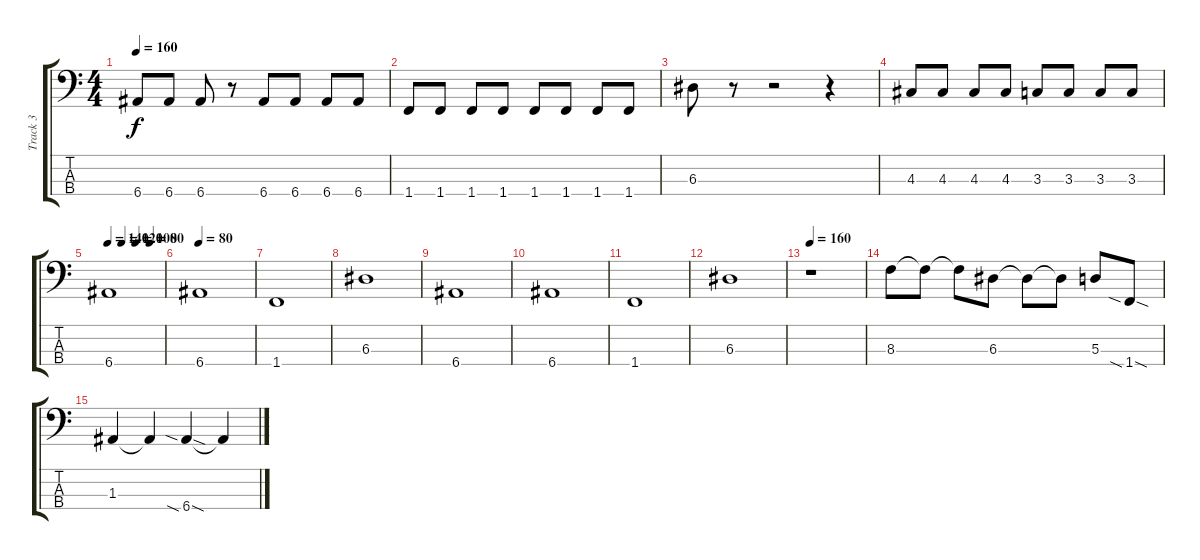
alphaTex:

\track ("Track 3" "Track 3") {instrument electricbassfinger}
\staff {score tabs}
\tuning (G2 D2 A1 E1) {hide}
\ts (4 4)
\tempo 160
\clef f4
\ks c
6.4.8{dy f} 6.4.8 6.4.8 r.8 6.4.8 6.4.8 6.4.8 6.4.8 |
1.4.8 1.4.8 1.4.8 1.4.8 1.4.8 1.4.8 1.4.8 1.4.8 |
6.3.8 r.8 r.2 r.4 |
4.3.8 4.3.8 4.3.8 4.3.8{txt ""} 3.3.8 3.3.8 3.3.8 3.3.8 |
\tempo 140
\tempo (120 0.25)
\tempo (100 0.5)
\tempo (80 0.75)
6.4.1 |
\tempo 80
6.4.1 |
1.4.1 |
6.3.1 |
6.4.1 |
6.4.1 |
1.4.1 |
6.3.1 |
\tempo 160
r.1 |
8.3.8 8.3{t}.8 8.3{t}.8 6.3.8 6.3{t}.8 6.3{t}.8 5.3.8 1.4{sia sod}.8 |
1.3.4 1.3{t}.4 6.4{sia sod}.4 6.4{t}.4
